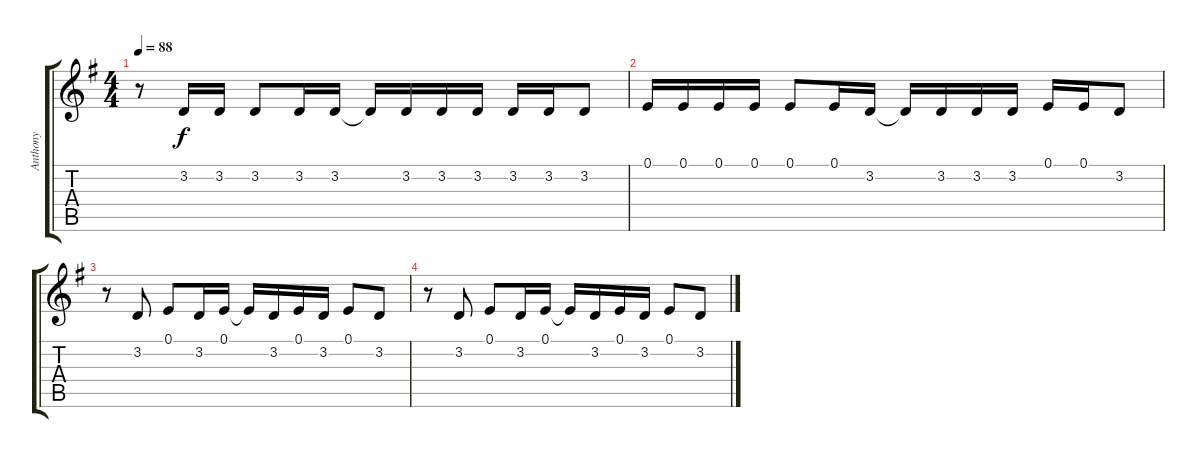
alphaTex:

\track ("Anthony" "Anthony") {instrument clarinet}
\staff {score tabs}
\tuning (E4 B3 G3 D3 A2 E2) {hide}
\ts (4 4)
\tempo 88
\clef g2
\ks g
r.8{dy f} 3.2.16 3.2.16 3.2.8 3.2.16 3.2.16 3.2{t}.16 3.2.16 3.2.16 3.2.16 3.2.16 3.2.16 3.2.8 |
0.1.16 0.1.16 0.1.16 0.1.16 0.1.8 0.1.16 3.2.16 3.2{t}.16 3.2.16 3.2.16 3.2.16 0.1.16 0.1.16 3.2.8 |
r.8 3.2.8 0.1.8 3.2.16 0.1.16 0.1{t}.16 3.2.16 0.1.16 3.2.16 0.1.8 3.2.8 |
r.8 3.2.8 0.1.8 3.2.16 0.1.16 0.1{t}.16 3.2.16 0.1.16 3.2.16 0.1.8 3.2.8
